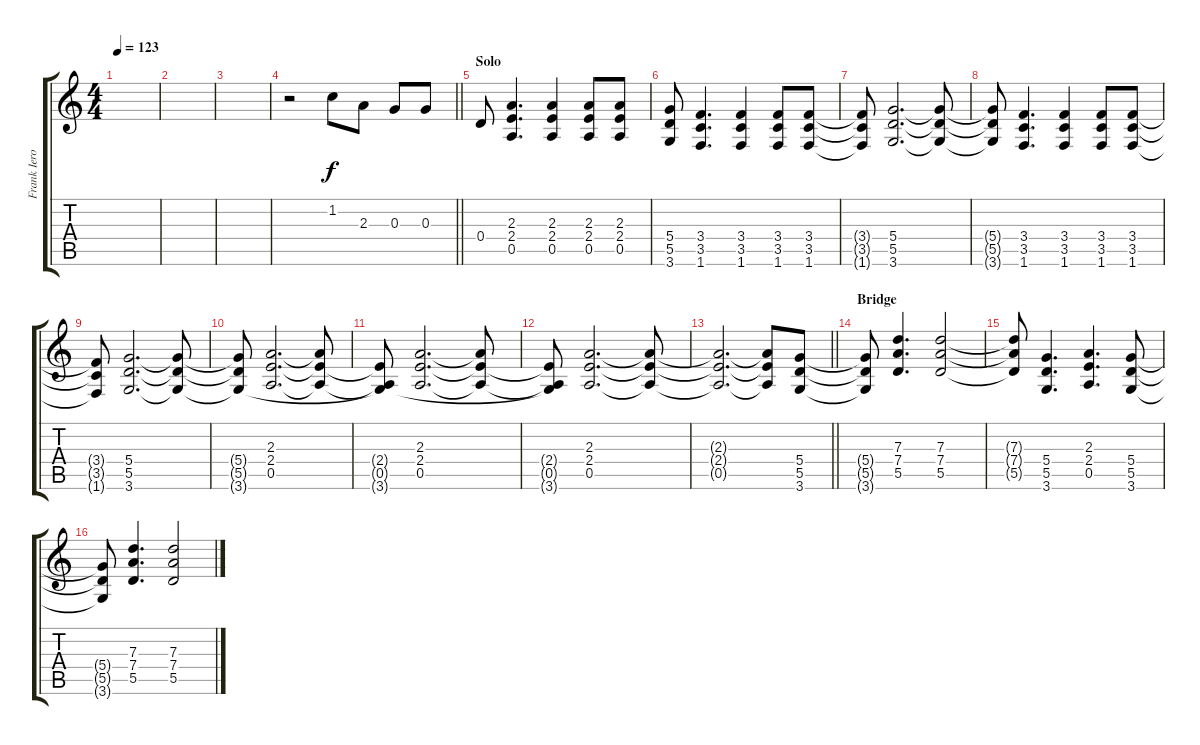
\track ("Frank Iero" "Frank Iero") {instrument electricguitarclean}
\staff {score tabs}
\tuning (E4 B3 G3 D3 A2 E2) {hide}
\ts (4 4)
\tempo 123
\clef g2
\ks c
|
|
|
\barLineRight lightlight
r.2{volume 13 instrument overdrivenguitar} 1.2.8 2.3.8 0.3.8 0.3.8 |
\section ("" "Solo")
0.4.8 (2.3 2.4 0.5).4{d} (2.3 2.4 0.5).4 (2.3 2.4 0.5).8 (2.3 2.4 0.5).8 |
(5.4 5.5 3.6).8 (3.4 3.5 1.6).4{d} (3.4 3.5 1.6).4 (3.4 3.5 1.6).8 (3.4 3.5 1.6).8 |
(3.4{t} 3.5{t} 1.6{t}).8 (5.4 5.5 3.6).2{d} (5.4{t} 5.5{t} 3.6{t}).8 |
(5.4{t} 5.5{t} 3.6{t}).8 (3.4 3.5 1.6).4{d} (3.4 3.5 1.6).4 (3.4 3.5 1.6).8 (3.4 3.5 1.6).8 |
(3.4{t} 3.5{t} 1.6{t}).8 (5.4 5.5 3.6).2{d} (5.4{t} 5.5{t} 3.6{t}).8 |
(5.4{t} 5.5{t} 3.6{t}).8 (2.3 2.4 0.5).2{d} (2.3{t} 2.4{t} 0.5{t}).8 |
(2.4{t} 0.5{t} 3.6{t}).8 (2.3 2.4 0.5).2{d} (2.3{t} 2.4{t} 0.5{t}).8 |
(2.4{t} 0.5{t} 3.6{t}).8 (2.3 2.4 0.5).2{d} (2.3{t} 2.4{t} 0.5{t}).8 |
\barLineRight lightlight
(2.3{t} 2.4{t} 0.5{t}).2{d} (2.3{t} 2.4{t} 0.5{t}).8 (5.4 5.5 3.6).8 |
\section ("" "Bridge")
(5.4{t} 5.5{t} 3.6{t}).8 (7.3 7.4 5.5).4{d} (7.3 7.4 5.5).2 |
(7.3{t} 7.4{t} 5.5{t}).8 (5.4 5.5 3.6).4{d} (2.3 2.4 0.5).4{d} (5.4 5.5 3.6).8 |
(5.4{t} 5.5{t} 3.6{t}).8 (7.3 7.4 5.5).4{d} (7.3 7.4 5.5).2
